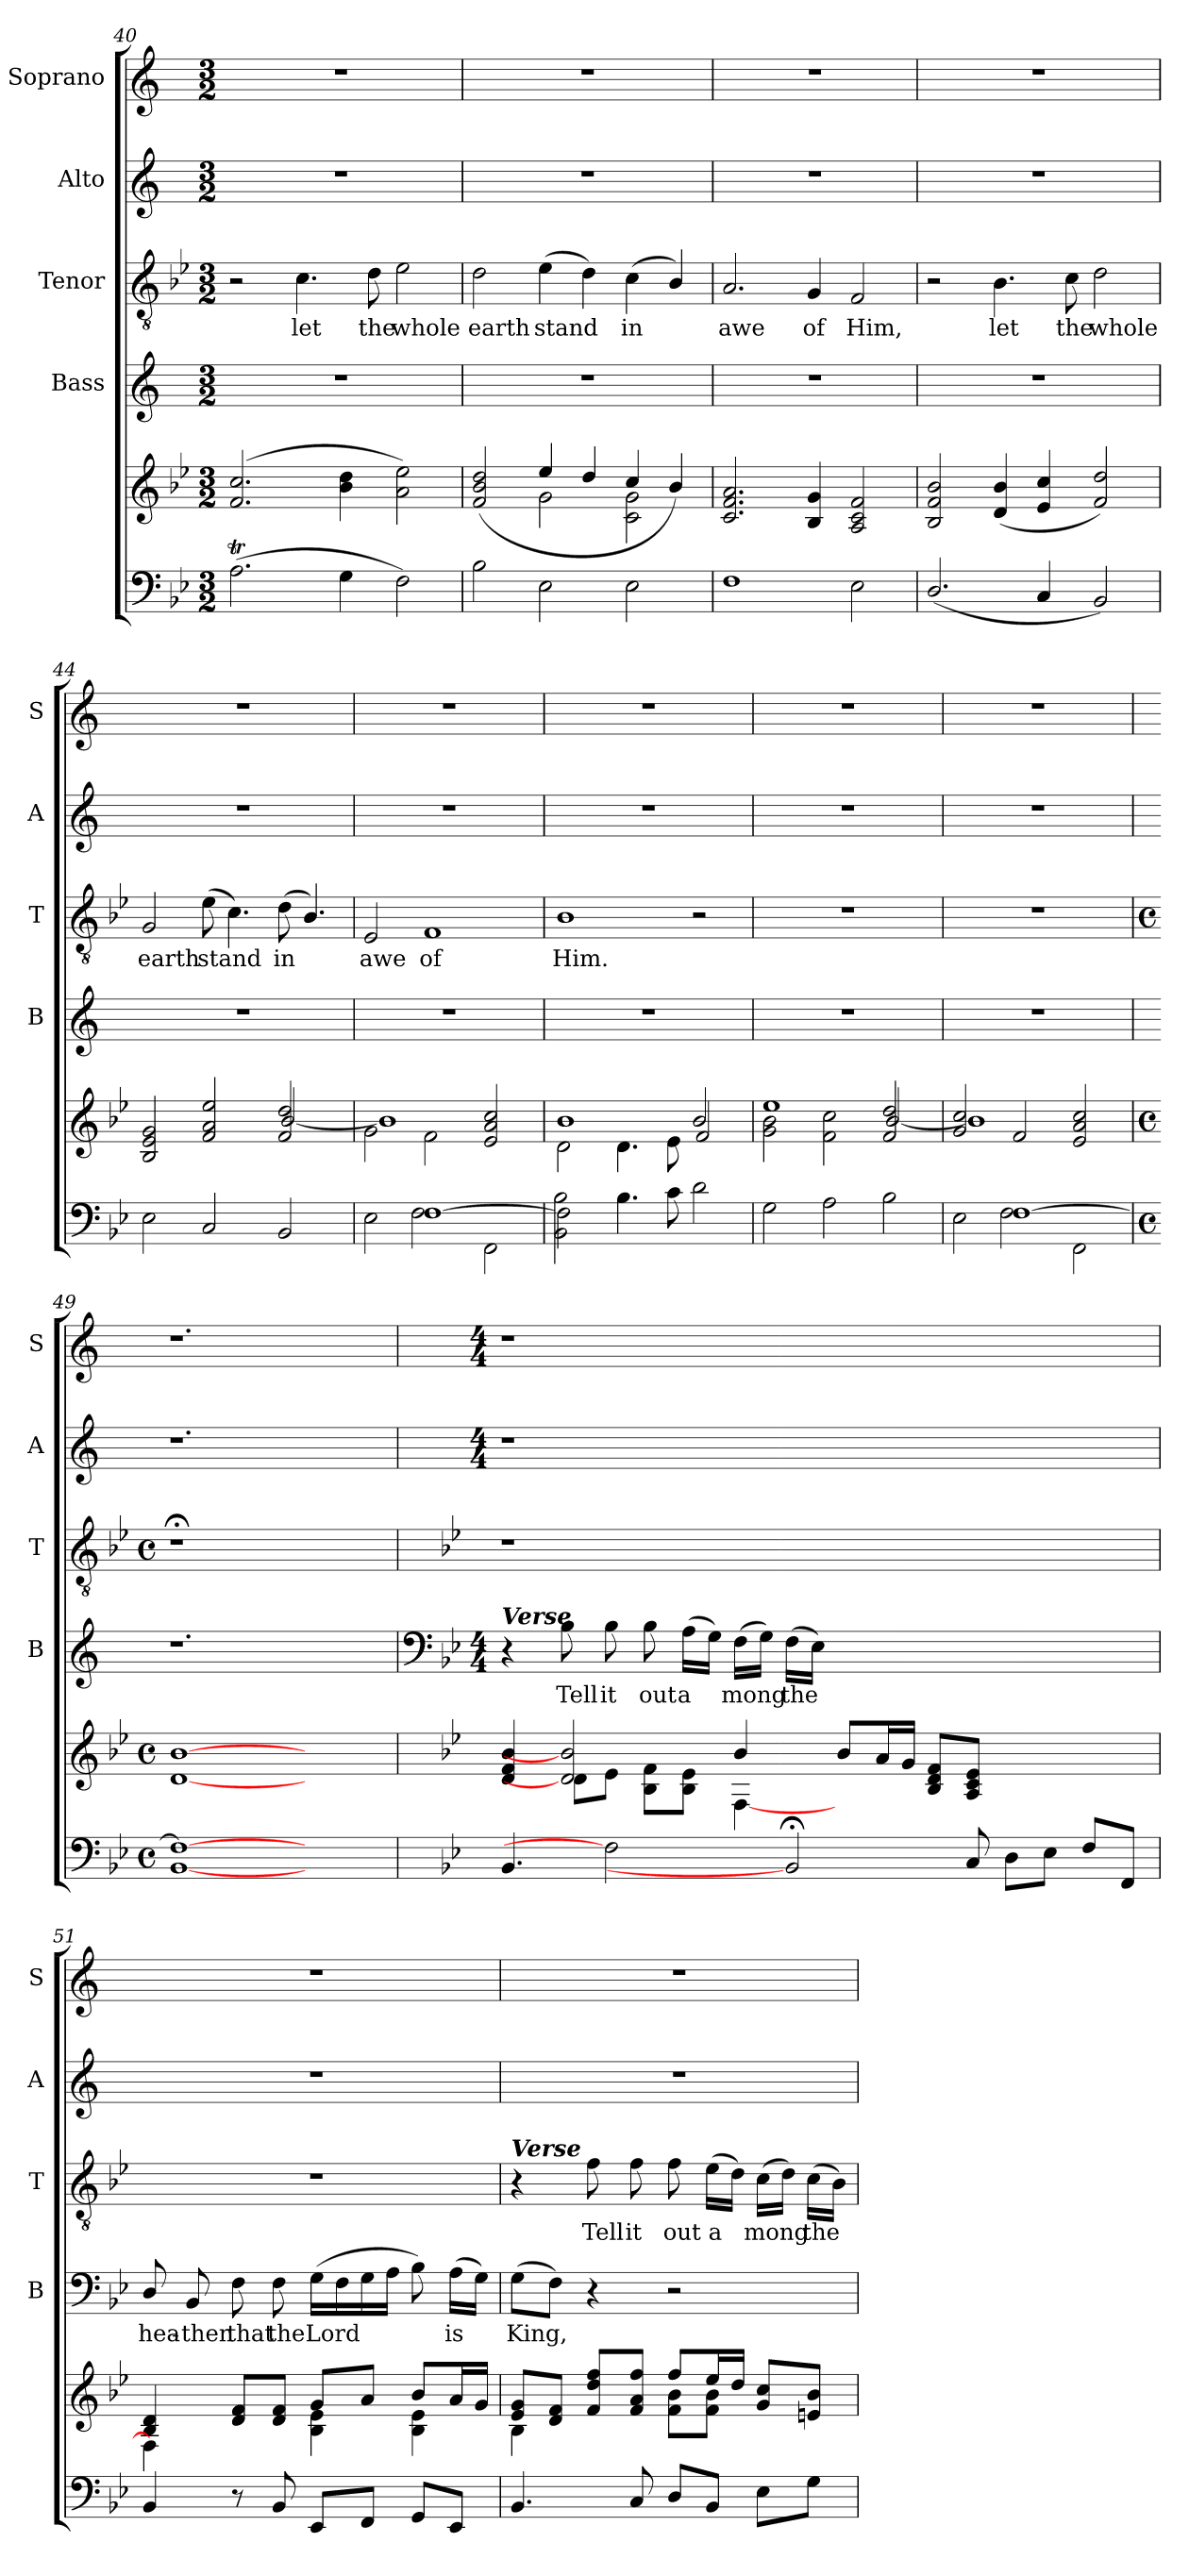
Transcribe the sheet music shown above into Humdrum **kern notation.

**kern	**kern	**kern	**text	**kern	**text	**kern	**kern
*part6	*part5	*part4	*part4	*part3	*part3	*part2	*part1
*staff6	*staff5	*staff4	*staff4	*staff3	*staff3	*staff2	*staff1
*	*	*I"Bass	*	*I"Tenor	*	*I"Alto	*I"Soprano
*	*	*I'B	*	*I'T	*	*I'A	*I'S
*clefF4	*clefG2	*clefG2	*	*clefGv2	*	*clefG2	*clefG2
*k[b-e-]	*k[b-e-]	*k[]	*	*k[b-e-]	*	*k[]	*k[]
*B-:	*B-:	*C:	*	*B-:	*	*C:	*C:
*M3/2	*M3/2	*M3/2	*	*M3/2	*	*M3/2	*M3/2
=40	=40	=40	=40	=40	=40	=40	=40
*	*^	*	*	*	*	*	*
(>2.At\	(>2.f/ 2.cc/	1ryy	1.r	.	2r	.	1.r	1.r
!	!	!	!	!	!	!LO:LY:b	!	!
.	.	.	.	.	4.c\	let	.	.
4G\	4b-\ 4dd\	.	.	.	.	.	.	.
!	!	!	!	!	!	!LO:LY:b	!	!
.	.	.	.	.	8d\	the	.	.
!	!	!	!	!	!	!LO:LY:b	!	!
2F\)	2a\ 2ee-\)	2ryy	.	.	2e-\	whole	.	.
=41	=41	=41	=41	=41	=41	=41	=41	=41
!	!	!	!	!	!	!LO:LY:b	!	!
2B-\	(>2f/ 2b-/ 2dd/	2ryy	1.r	.	2d\	earth	1.r	1.r
!	!	!	!	!	!	!LO:LY:b	!	!
2E-\	4ee-/	2g\	.	.	(>4e-\	stand	.	.
.	4dd/	.	.	.	4d\)	.	.	.
!	!	!	!	!	!	!LO:LY:b	!	!
2E-\	4cc/	2c\ 2g\	.	.	(<4c\	in	.	.
.	4b-/)	.	.	.	4B-/)	.	.	.
!!LO:LB:g=z
=42	=42	=42	=42	=42	=42	=42	=42	=42
*^	*	*	*	*	*	*	*	*
!	!	!	!	!	!	!	!LO:LY:b	!	!
1ryy	1F	2.c/ 2.f/ 2.a/	1ryy	1.r	.	2.A/	awe	1.r	1.r
!	!	!	!	!	!	!	!LO:LY:b	!	!
.	.	4B-/ 4g/	.	.	.	4G/	of	.	.
!	!	!	!	!	!	!	!LO:LY:b	!	!
2ryy	2E-\	2A/ 2c/ 2f/	2ryy	.	.	2F/	Him,	.	.
=43	=43	=43	=43	=43	=43	=43	=43	=43	=43
1ryy	(<2.D/	2B-/ 2f/ 2b-/	1ryy	1.r	.	2r	.	1.r	1.r
!	!	!	!	!	!	!	!LO:LY:b	!	!
.	.	(<4d/ 4b-/	.	.	.	4.B-\	let	.	.
.	4C/	4e-/ 4cc/	.	.	.	.	.	.	.
!	!	!	!	!	!	!	!LO:LY:b	!	!
.	.	.	.	.	.	8c\	the	.	.
!	!	!	!	!	!	!	!LO:LY:b	!	!
2ryy	2BB-/)	2f/ 2dd/)	2ryy	.	.	2d\	whole	.	.
=44	=44	=44	=44	=44	=44	=44	=44	=44	=44
!	!	!	!	!	!	!	!LO:LY:b	!	!
1ryy	2E-\	2B-/ 2e-/ 2g/	2ryy	1.r	.	2G/	earth	1.r	1.r
!	!	!	!	!	!	!	!LO:LY:b	!	!
.	2C/	2f/ 2a/ 2ee-/	2ryy	.	.	(>8e-\	stand	.	.
.	.	.	.	.	.	4.c\)	.	.	.
!	!	!	!	!	!	!	!LO:LY:b	!	!
2ryy	2BB-/	2f/ 2dd/	[>2b-/	.	.	(>8d\	in	.	.
.	.	.	.	.	.	4.B-/)	.	.	.
=45	=45	=45	=45	=45	=45	=45	=45	=45	=45
!	!	!	!	!	!	!	!LO:LY:b	!	!
2ryy	2E-\	2g\	1b-]	1.r	.	2E-/	awe	1.r	1.r
!	!	!	!	!	!	!	!LO:LY:b	!	!
[>1F	2F\	2f\	.	.	.	1F	of	.	.
.	2FF\	2e-/ 2a/ 2cc/	2ryy	.	.	.	.	.	.
=46	=46	=46	=46	=46	=46	=46	=46	=46	=46
!	!	!	!	!	!	!	!LO:LY:b	!	!
2F\]	2BB-\ 2B-\	1b-	2d\	1.r	.	1B-	Him.	1.r	1.r
2ryy	4.B-\	.	4.d\	.	.	.	.	.	.
.	8c\	.	8e-\	.	.	.	.	.	.
2ryy	2d\	2b-/	2f/	.	.	2r	.	.	.
=47	=47	=47	=47	=47	=47	=47	=47	=47	=47
1ryy	2G\	1ee-	2g\ 2b-\	1.r	.	1.r	.	1.r	1.r
.	2A\	.	2f\ 2cc\	.	.	.	.	.	.
2ryy	2B-\	2f/ 2dd/	[>2b-/	.	.	.	.	.	.
=48	=48	=48	=48	=48	=48	=48	=48	=48	=48
2ryy	2E-\	2g/ 2cc/	1b-]	1.r	.	1.r	.	1.r	1.r
[>1F	2F\	2f/	.	.	.	.	.	.	.
.	2FF\	2e-/ 2a/ 2cc/	2ryy	.	.	.	.	.	.
=49	=49	=49	=49	=49	=49	=49	=49	=49	=49
*M4/4	*	*M4/4	*	*	*	*M4/4	*	*	*
*met(c)	*	*met(c)	*	*	*	*met(c)	*	*	*
!	!	!	!	!	!	!LO:N:vis=1	!	!	!
1F_	[1BB-	[1d [1b-	1ryy	1.r	.	1r;<	.	1.r	1.r
2ryy	2ryy	2ryy	2ryy	.	.	2ryy	.	.	.
*v	*v	*	*	*	*	*	*	*	*
!!LO:LB:g=z
=50	=50	=50	=50	=50	=50	=50	=50	=50
*	*	*	*clefF4	*	*	*	*	*
*	*	*	*k[b-e-]	*	*	*	*	*
*	*	*	*B-:	*	*	*	*	*
*	*	*	*M4/4	*	*	*	*M4/4	*M4/4
*^	*	*	*	*	*	*	*	*
!	!	!	!	!LO:TX:a:Bi:t=Verse	!	!	!	!	!
*v	*v	*	*	*	*	*	*	*	*
4.BB-/	4d/ 4f/ 4b-/	4ryy	4r	.	1r	.	1r	1r
!	!	!	!	!LO:LY:b	!	!	!	!
.	2d] 2b-]	8d\L	8B-\	Tell	.	.	.	.
!	!	!	!	!LO:LY:b	!	!	!	!
2F]	.	8e-\J	8B-\	it	.	.	.	.
!	!	!	!	!LO:LY:b	!	!	!	!
.	.	8B-\ 8f\L	8B-\	out	.	.	.	.
!	!	!	!	!LO:LY:b	!	!	!	!
.	.	8B-\ 8e-\J	(>16A\LL	a­	.	.	.	.
.	.	.	16G\JJ)	.	.	.	.	.
!	!	!	!	!LO:LY:b	!	!	!	!
.	4b-/	[<4F\	(>16F\LL	mong	.	.	.	.
.	.	.	16G\JJ)	.	.	.	.	.
!	!	!	!	!LO:LY:b	!	!	!	!
2BB-;]	.	.	(>16F\LL	the	.	.	.	.
.	.	.	16E-\JJ)	.	.	.	.	.
.	8b-/L	2ryy	1ryy	.	1ryy	.	1ryy	1ryy
.	16a/L	.	.	.	.	.	.	.
.	16g/JJ	.	.	.	.	.	.	.
.	8B-/ 8d/ 8f/L	.	.	.	.	.	.	.
8C/	8A/ 8c/ 8e-/J	.	.	.	.	.	.	.
8D\L	2ryy	2ryy	.	.	.	.	.	.
8E-\J	.	.	.	.	.	.	.	.
8F/L	.	.	.	.	.	.	.	.
8FF/J	.	.	.	.	.	.	.	.
=51	=51	=51	=51	=51	=51	=51	=51	=51
!	!	!	!	!LO:LY:b	!	!	!	!
4BB-/	4B-/ 4d/	4F\]	8D/	hea-	1r	.	1r	1r
!	!	!	!	!LO:LY:b	!	!	!	!
.	.	.	8BB-/	-then	.	.	.	.
!	!	!	!	!LO:LY:b	!	!	!	!
8r	8d/ 8f/L	4ryy	8F\	that	.	.	.	.
!	!	!	!	!LO:LY:b	!	!	!	!
8BB-/	8d/ 8f/J	.	8F\	the	.	.	.	.
!	!	!	!	!LO:LY:b	!	!	!	!
8EE-/L	8g/L	4B-\ 4e-\	(>16G\LL	Lord	.	.	.	.
.	.	.	16F\	.	.	.	.	.
8FF/J	8a/J	.	16G\	.	.	.	.	.
.	.	.	16A\JJ	.	.	.	.	.
8GG/L	8b-/L	4B-\ 4e-\	8B-\)	.	.	.	.	.
!	!	!	!	!LO:LY:b	!	!	!	!
8EE-/J	16a/L	.	(>16A\LL	is	.	.	.	.
.	16g/JJ	.	16G\JJ)	.	.	.	.	.
=52	=52	=52	=52	=52	=52	=52	=52	=52
!	!	!	!	!	!LO:TX:a:Bi:t=Verse	!	!	!
!	!	!	!	!LO:LY:b	!	!	!	!
4.BB-/	8e-/ 8g/L	4B-\	(>8G\L	King,	4r	.	1r	1r
.	8d/ 8f/J	.	8F\J)	.	.	.	.	.
!	!	!	!	!	!	!LO:LY:b	!	!
.	8f/ 8dd/ 8ff/L	4ryy	4r	.	8f\	Tell	.	.
!	!	!	!	!	!	!LO:LY:b	!	!
8C/	8f/ 8a/ 8ff/J	.	.	.	8f\	it	.	.
!	!	!	!	!	!	!LO:LY:b	!	!
8D/L	8ff/L	8f\ 8b-\L	2r	.	8f\	out	.	.
!	!	!	!	!	!	!LO:LY:b	!	!
8BB-/J	16ee-/L	8f\ 8b-\J	.	.	(>16e-\LL	a	.	.
.	16dd/JJ	.	.	.	16d\JJ)	.	.	.
!	!	!	!	!	!	!LO:LY:b	!	!
8E-\L	8g/ 8cc/L	4ryy	.	.	(>16c\LL	mong	.	.
.	.	.	.	.	16d\JJ)	.	.	.
!	!	!	!	!	!	!LO:LY:b	!	!
8G\J	8en/ 8b-/J	.	.	.	(>16c\LL	the	.	.
.	.	.	.	.	16B-\JJ)	.	.	.
*	*v	*v	*	*	*	*	*	*
=	=	=	=	=	=	=	=
*-	*-	*-	*-	*-	*-	*-	*-
